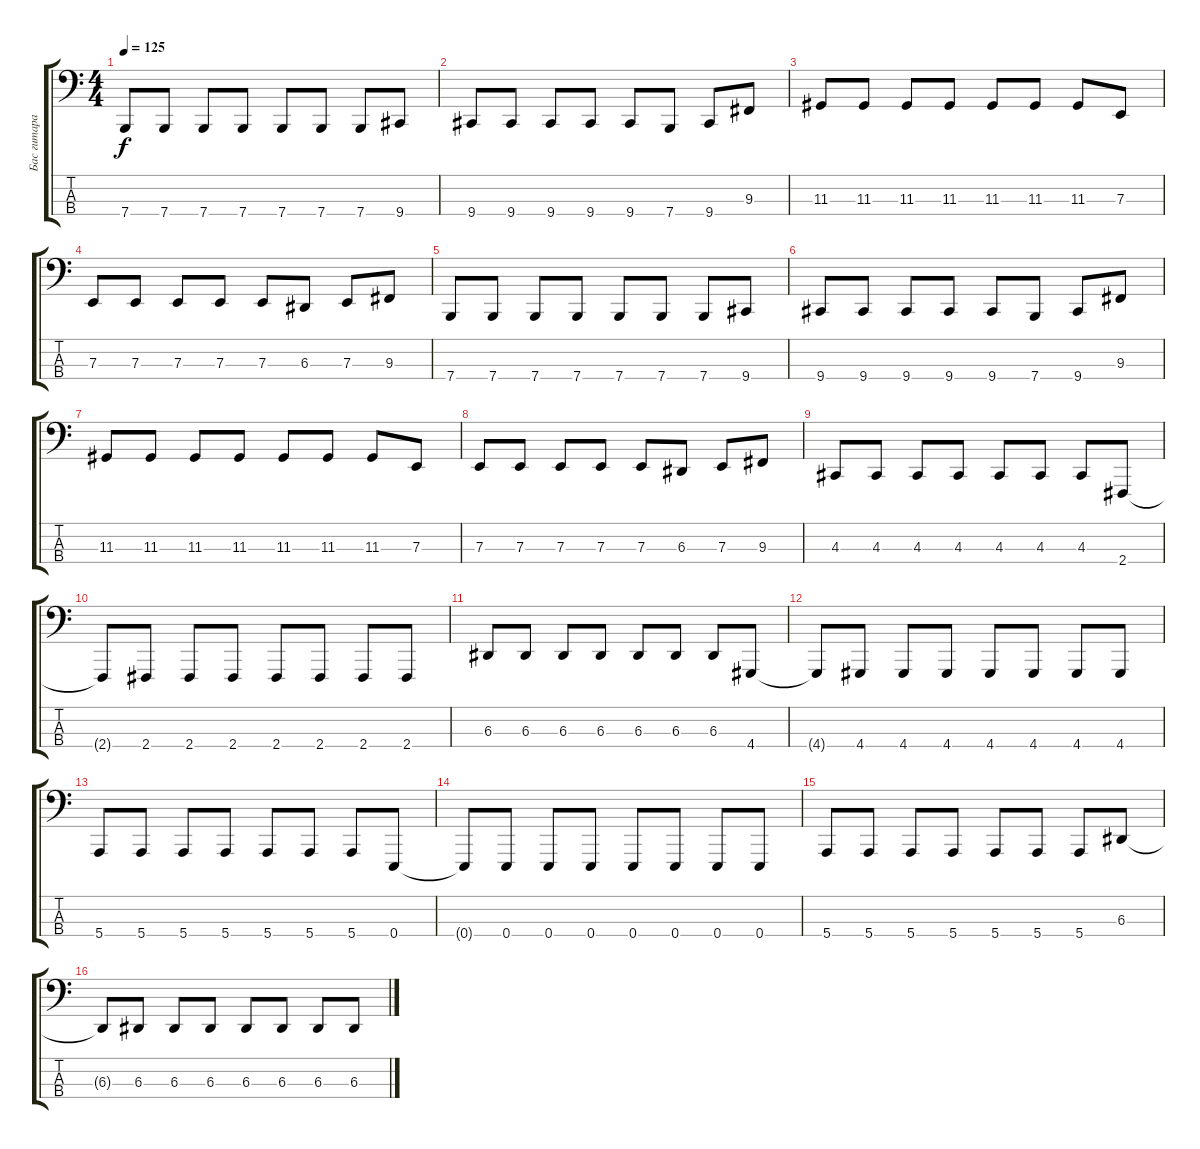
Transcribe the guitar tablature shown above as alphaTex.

\track ("Бас гитара" "Бас гитара") {instrument lead8bassandlead}
\staff {score tabs}
\tuning (G2 D2 A1 E1) {hide}
\ts (4 4)
\tempo 125
\clef f4
\ks c
7.4.8{dy f} 7.4.8 7.4.8 7.4.8 7.4.8 7.4.8 7.4.8 9.4.8 |
9.4.8 9.4.8 9.4.8 9.4.8 9.4.8 7.4.8 9.4.8 9.3.8 |
11.3.8 11.3.8 11.3.8 11.3.8 11.3.8 11.3.8 11.3.8 7.3.8 |
7.3.8 7.3.8 7.3.8 7.3.8 7.3.8 6.3.8 7.3.8 9.3.8 |
7.4.8 7.4.8 7.4.8 7.4.8 7.4.8 7.4.8 7.4.8 9.4.8 |
9.4.8 9.4.8 9.4.8 9.4.8 9.4.8 7.4.8 9.4.8 9.3.8 |
11.3.8 11.3.8 11.3.8 11.3.8 11.3.8 11.3.8 11.3.8 7.3.8 |
7.3.8 7.3.8 7.3.8 7.3.8 7.3.8 6.3.8 7.3.8 9.3.8 |
4.3.8 4.3.8 4.3.8 4.3.8 4.3.8 4.3.8 4.3.8 2.4.8 |
2.4{t}.8 2.4.8 2.4.8 2.4.8 2.4.8 2.4.8 2.4.8 2.4.8 |
6.3.8 6.3.8 6.3.8 6.3.8 6.3.8 6.3.8 6.3.8 4.4.8 |
4.4{t}.8 4.4.8 4.4.8 4.4.8 4.4.8 4.4.8 4.4.8 4.4.8 |
5.4.8 5.4.8 5.4.8 5.4.8 5.4.8 5.4.8 5.4.8 0.4.8 |
0.4{t}.8 0.4.8 0.4.8 0.4.8 0.4.8 0.4.8 0.4.8 0.4.8 |
5.4.8 5.4.8 5.4.8 5.4.8 5.4.8 5.4.8 5.4.8 6.3.8 |
6.3{t}.8 6.3.8 6.3.8 6.3.8 6.3.8 6.3.8 6.3.8 6.3.8
